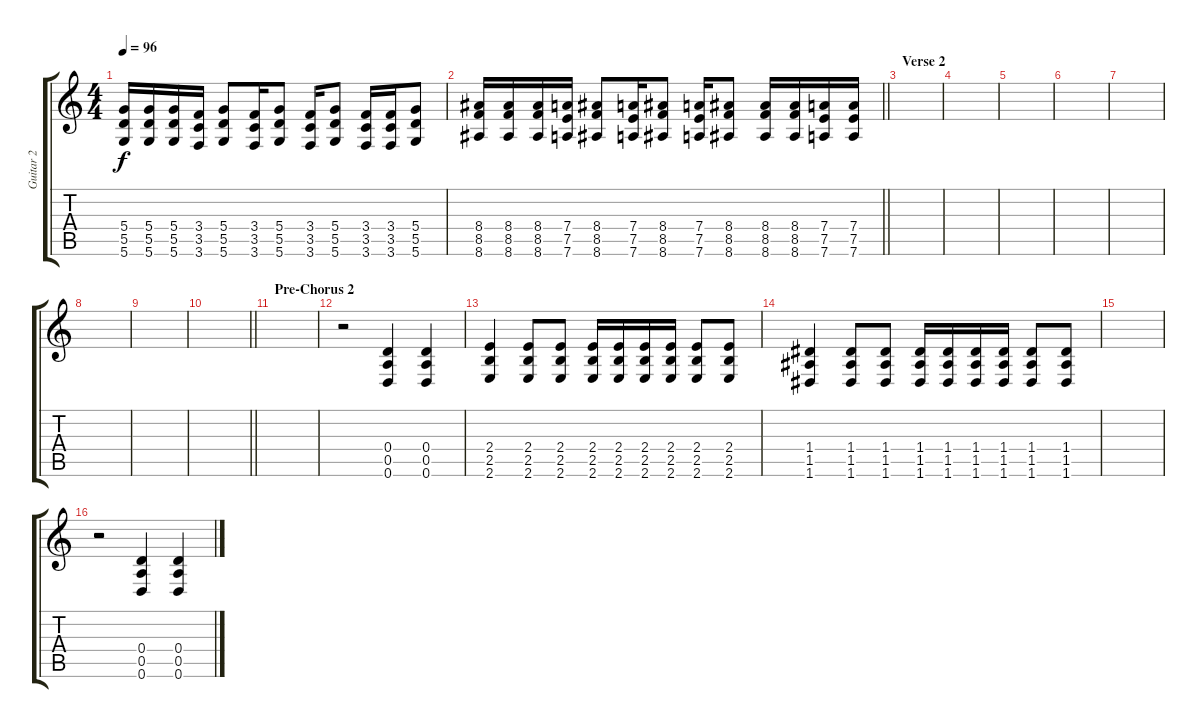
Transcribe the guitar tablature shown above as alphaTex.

\track ("Guitar 2 " "Guitar 2 ") {instrument overdrivenguitar}
\staff {score tabs}
\tuning (E4 B3 G3 D3 A2 D2) {hide}
\ts (4 4)
\tempo 96
\clef g2
\ks c
(5.4 5.5 5.6).16{dy f} (5.4 5.5 5.6).16 (5.4 5.5 5.6).16 (3.4 3.5 3.6).16 (5.4 5.5 5.6).8 (3.4 3.5 3.6).16 (5.4 5.5 5.6).8 (3.4 3.5 3.6).16 (5.4 5.5 5.6).8 (3.4 3.5 3.6).16 (3.4 3.5 3.6).16 (5.4 5.5 5.6).8 |
\barLineRight lightlight
(8.4 8.5 8.6).16 (8.4 8.5 8.6).16 (8.4 8.5 8.6).16 (7.4 7.5 7.6).16 (8.4 8.5 8.6).8 (7.4 7.5 7.6).16 (8.4 8.5 8.6).8 (7.4 7.5 7.6).16 (8.4 8.5 8.6).8 (8.4 8.5 8.6).16 (8.4 8.5 8.6).16 (7.4 7.5 7.6).16 (7.4 7.5 7.6).16 |
\section ("" "Verse 2")
|
|
|
|
|
|
|
\barLineRight lightlight
|
\section ("" "Pre-Chorus 2")
|
r.2 (0.4 0.5 0.6).4 (0.4 0.5 0.6).4 |
(2.4 2.5 2.6).4 (2.4 2.5 2.6).8 (2.4 2.5 2.6).8 (2.4 2.5 2.6).16 (2.4 2.5 2.6).16 (2.4 2.5 2.6).16 (2.4 2.5 2.6).16 (2.4 2.5 2.6).8 (2.4 2.5 2.6).8 |
(1.4 1.5 1.6).4 (1.4 1.5 1.6).8 (1.4 1.5 1.6).8 (1.4 1.5 1.6).16 (1.4 1.5 1.6).16 (1.4 1.5 1.6).16 (1.4 1.5 1.6).16 (1.4 1.5 1.6).8 (1.4 1.5 1.6).8 |
|
r.2 (0.4 0.5 0.6).4 (0.4 0.5 0.6).4
